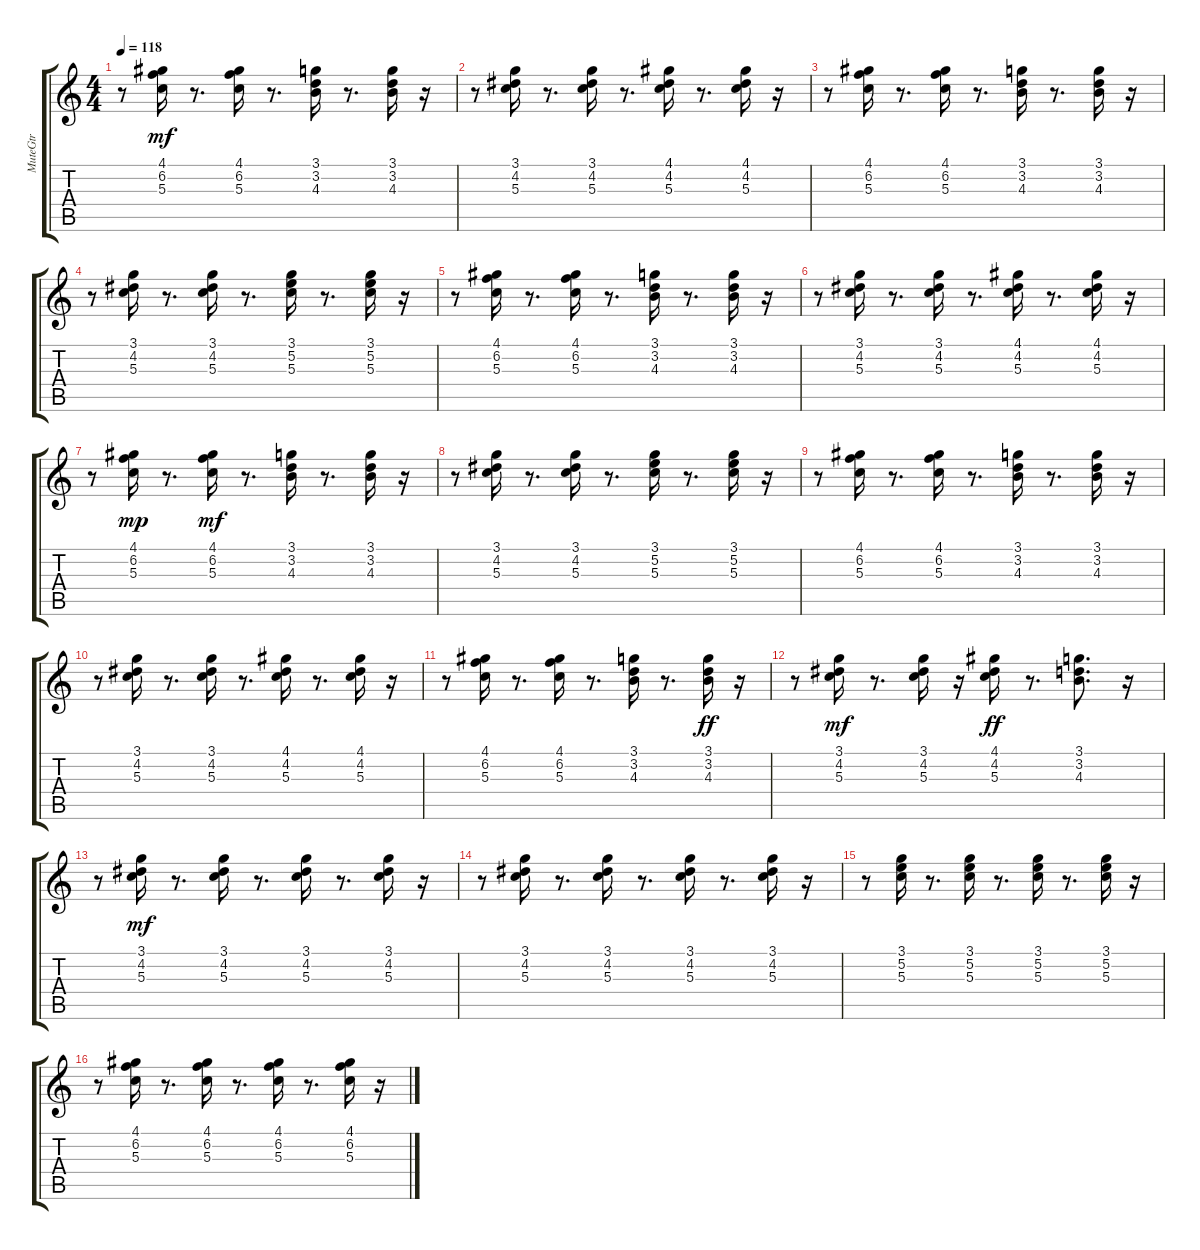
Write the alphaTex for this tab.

\track ("MuteGtr" "MuteGtr") {instrument electricguitarmuted}
\staff {score tabs}
\tuning (E4 B3 G3 D3 A2 E2) {hide}
\ts (4 4)
\tempo 118
\clef g2
\ks c
r.8{dy f} (4.1 6.2 5.3).16{dy mf} r.8{d} (4.1 6.2 5.3).16 r.8{d} (3.1 3.2 4.3).16 r.8{d} (3.1 3.2 4.3).16 r.16 |
r.8 (3.1 4.2 5.3).16 r.8{d} (3.1 4.2 5.3).16 r.8{d} (4.1 4.2 5.3).16 r.8{d} (4.1 4.2 5.3).16 r.16 |
r.8 (4.1 6.2 5.3).16 r.8{d} (4.1 6.2 5.3).16 r.8{d} (3.1 3.2 4.3).16 r.8{d} (3.1 3.2 4.3).16 r.16 |
r.8 (3.1 4.2 5.3).16 r.8{d} (3.1 4.2 5.3).16 r.8{d} (3.1 5.2 5.3).16 r.8{d} (3.1 5.2 5.3).16 r.16 |
r.8 (4.1 6.2 5.3).16 r.8{d} (4.1 6.2 5.3).16 r.8{d} (3.1 3.2 4.3).16 r.8{d} (3.1 3.2 4.3).16 r.16 |
r.8 (3.1 4.2 5.3).16 r.8{d} (3.1 4.2 5.3).16 r.8{d} (4.1 4.2 5.3).16 r.8{d} (4.1 4.2 5.3).16 r.16 |
r.8 (4.1 6.2 5.3).16{dy mp} r.8{d} (4.1 6.2 5.3).16{dy mf} r.8{d} (3.1 3.2 4.3).16 r.8{d} (3.1 3.2 4.3).16 r.16 |
r.8 (3.1 4.2 5.3).16 r.8{d} (3.1 4.2 5.3).16 r.8{d} (3.1 5.2 5.3).16 r.8{d} (3.1 5.2 5.3).16 r.16 |
r.8 (4.1 6.2 5.3).16 r.8{d} (4.1 6.2 5.3).16 r.8{d} (3.1 3.2 4.3).16 r.8{d} (3.1 3.2 4.3).16 r.16 |
r.8 (3.1 4.2 5.3).16 r.8{d} (3.1 4.2 5.3).16 r.8{d} (4.1 4.2 5.3).16 r.8{d} (4.1 4.2 5.3).16 r.16 |
r.8 (4.1 6.2 5.3).16 r.8{d} (4.1 6.2 5.3).16 r.8{d} (3.1 3.2 4.3).16 r.8{d} (3.1 3.2 4.3).16{dy ff} r.16 |
r.8 (3.1 4.2 5.3).16{dy mf} r.8{d} (3.1 4.2 5.3).16 r.16 (4.1 4.2 5.3).16{dy ff} r.8{d} (3.1 3.2 4.3).8{d} r.16 |
r.8 (3.1 4.2 5.3).16{dy mf} r.8{d} (3.1 4.2 5.3).16 r.8{d} (3.1 4.2 5.3).16 r.8{d} (3.1 4.2 5.3).16 r.16 |
r.8 (3.1 4.2 5.3).16 r.8{d} (3.1 4.2 5.3).16 r.8{d} (3.1 4.2 5.3).16 r.8{d} (3.1 4.2 5.3).16 r.16 |
r.8 (3.1 5.2 5.3).16 r.8{d} (3.1 5.2 5.3).16 r.8{d} (3.1 5.2 5.3).16 r.8{d} (3.1 5.2 5.3).16 r.16 |
r.8 (4.1 6.2 5.3).16 r.8{d} (4.1 6.2 5.3).16 r.8{d} (4.1 6.2 5.3).16 r.8{d} (4.1 6.2 5.3).16 r.16
